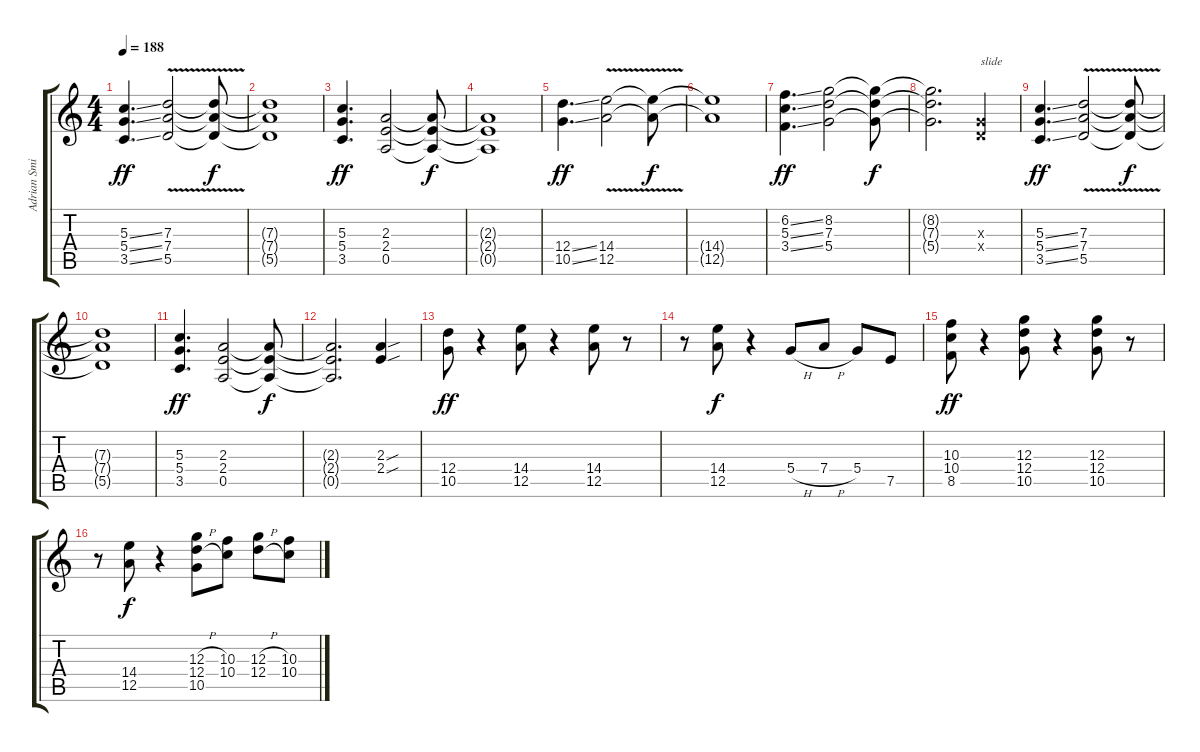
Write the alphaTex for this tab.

\track ("Adrian Smith" "Adrian Smi") {instrument distortionguitar}
\staff {score tabs}
\tuning (E4 B3 G3 D3 A2 E2) {hide}
\ts (4 4)
\tempo 188
\clef g2
\ks c
(5.3{ss} 5.4{ss} 3.5{ss}).4{d dy ff} (7.3 7.4 5.5{v}).2 (7.3{t} 7.4{t} 5.5{t}).8{dy f} |
(7.3{t} 7.4{t} 5.5{t}).1 |
(5.3 5.4 3.5).4{d dy ff} (2.3 2.4 0.5).2 (2.3{t} 2.4{t} 0.5{t}).8{dy f} |
(2.3{t} 2.4{t} 0.5{t}).1 |
(12.4{ss} 10.5{ss}).4{d dy ff} (14.4 12.5{v}).2 (14.4{t} 12.5{t}).8{dy f} |
(14.4{t} 12.5{t}).1 |
(6.2{ss} 5.3{ss} 3.4{ss}).4{d dy ff} (8.2 7.3 5.4).2 (8.2{t} 7.3{t} 5.4{t}).8{dy f} |
(8.2{t} 7.3{t} 5.4{t}).2{d} (0.3{x} 0.4{x}).4{txt "slide"} |
(5.3{ss} 5.4{ss} 3.5{ss}).4{d dy ff} (7.3 7.4 5.5{v}).2 (7.3{t} 7.4{t} 5.5{t}).8{dy f} |
(7.3{t} 7.4{t} 5.5{t}).1 |
(5.3 5.4 3.5).4{d dy ff} (2.3 2.4 0.5).2 (2.3{t} 2.4{t} 0.5{t}).8{dy f} |
(2.3{t} 2.4{t} 0.5{t}).2{d} (2.3{sou} 2.4{sou}).4 |
(12.4 10.5).8{dy ff} r.4 (14.4 12.5).8 r.4 (14.4 12.5).8 r.8 |
r.8 (14.4 12.5).8{dy f} r.4 5.4{h}.8 7.4{h}.8 5.4.8 7.5.8 |
(10.3 10.4 8.5).8{dy ff} r.4 (12.3 12.4 10.5).8 r.4 (12.3 12.4 10.5).8 r.8 |
r.8 (14.4 12.5).8{dy f} r.4 (12.3{h} 12.4{h} 10.5).8 (10.3 10.4).8 (12.3{h} 12.4{h}).8 (10.3 10.4).8
